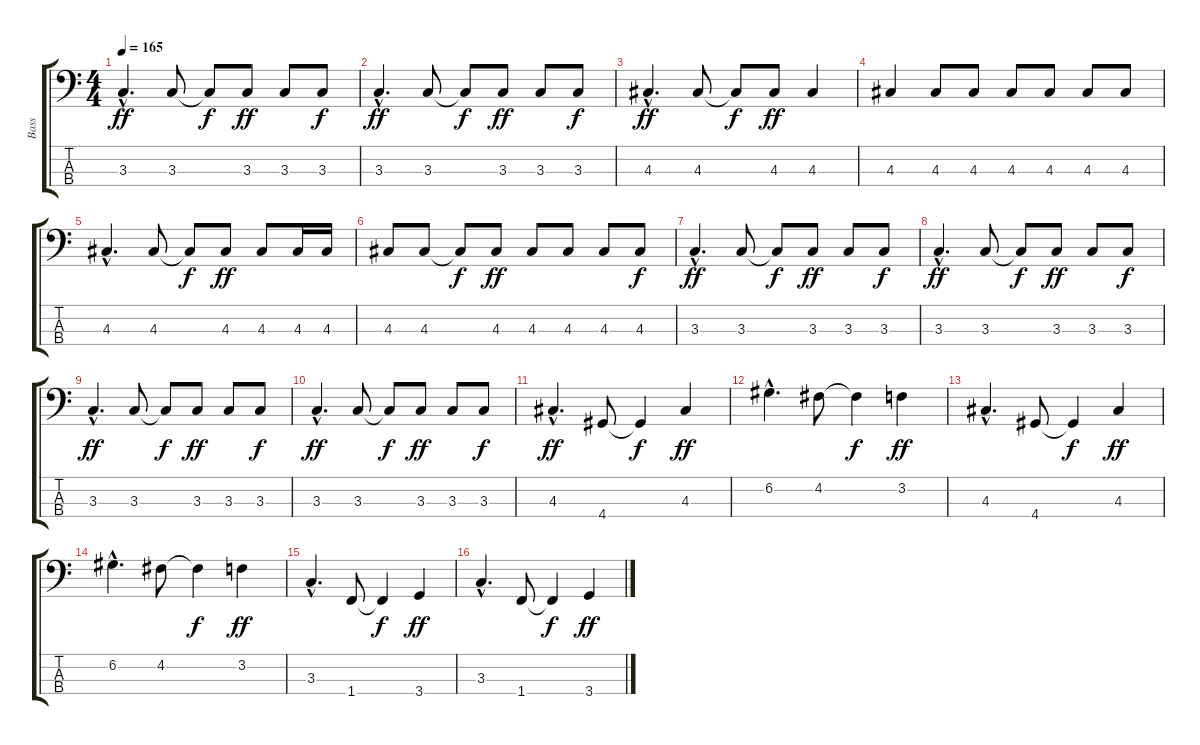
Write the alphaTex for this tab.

\track ("Bass" "Bass") {instrument electricbasspick}
\staff {score tabs}
\tuning (G2 D2 A1 E1) {hide}
\ts (4 4)
\tempo 165
\clef f4
\ks c
3.3{hac}.4{d dy ff} 3.3.8 3.3{t}.8{dy f} 3.3.8{dy ff} 3.3.8 3.3.8{dy f} |
3.3{hac}.4{d dy ff} 3.3.8 3.3{t}.8{dy f} 3.3.8{dy ff} 3.3.8 3.3.8{dy f} |
4.3{hac}.4{d dy ff} 4.3.8 4.3{t}.8{dy f} 4.3.8{dy ff} 4.3.4 |
4.3.4 4.3.8 4.3.8 4.3.8 4.3.8 4.3.8 4.3.8 |
4.3{hac}.4{d} 4.3.8 4.3{t}.8{dy f} 4.3.8{dy ff} 4.3.8 4.3.16 4.3.16 |
4.3.8 4.3.8 4.3{t}.8{dy f} 4.3.8{dy ff} 4.3.8 4.3.8 4.3.8 4.3.8{dy f} |
3.3{hac}.4{d dy ff} 3.3.8 3.3{t}.8{dy f} 3.3.8{dy ff} 3.3.8 3.3.8{dy f} |
3.3{hac}.4{d dy ff} 3.3.8 3.3{t}.8{dy f} 3.3.8{dy ff} 3.3.8 3.3.8{dy f} |
3.3{hac}.4{d dy ff} 3.3.8 3.3{t}.8{dy f} 3.3.8{dy ff} 3.3.8 3.3.8{dy f} |
3.3{hac}.4{d dy ff} 3.3.8 3.3{t}.8{dy f} 3.3.8{dy ff} 3.3.8 3.3.8{dy f} |
4.3{hac}.4{d dy ff} 4.4.8 4.4{t}.4{dy f} 4.3.4{dy ff} |
6.2{hac}.4{d} 4.2.8 4.2{t}.4{dy f} 3.2.4{dy ff} |
4.3{hac}.4{d} 4.4.8 4.4{t}.4{dy f} 4.3.4{dy ff} |
6.2{hac}.4{d} 4.2.8 4.2{t}.4{dy f} 3.2.4{dy ff} |
3.3{hac}.4{d} 1.4.8 1.4{t}.4{dy f} 3.4.4{dy ff} |
3.3{hac}.4{d} 1.4.8 1.4{t}.4{dy f} 3.4.4{dy ff}
